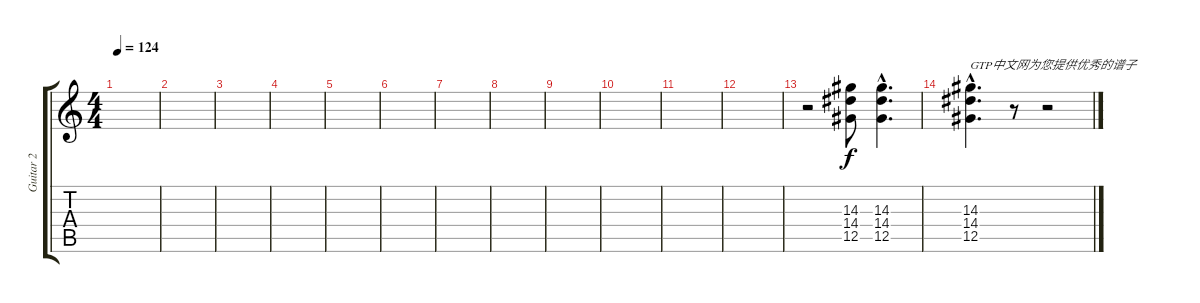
\track ("Guitar 2" "Guitar 2") {instrument distortionguitar}
\staff {score tabs}
\tuning (Eb4 Bb3 Gb3 Db3 Ab2 Eb2) {hide}
\ts (4 4)
\tempo 124
\clef g2
\ks c
|
|
|
|
|
|
|
|
|
|
|
|
r.2 (14.3 14.4 12.5).8 (14.3{hac} 14.4{hac} 12.5{hac}).4{d} |
(14.3{hac} 14.4{hac} 12.5{hac}).4{d txt "GTP中文网为您提供优秀的谱子"} r.8 r.2
